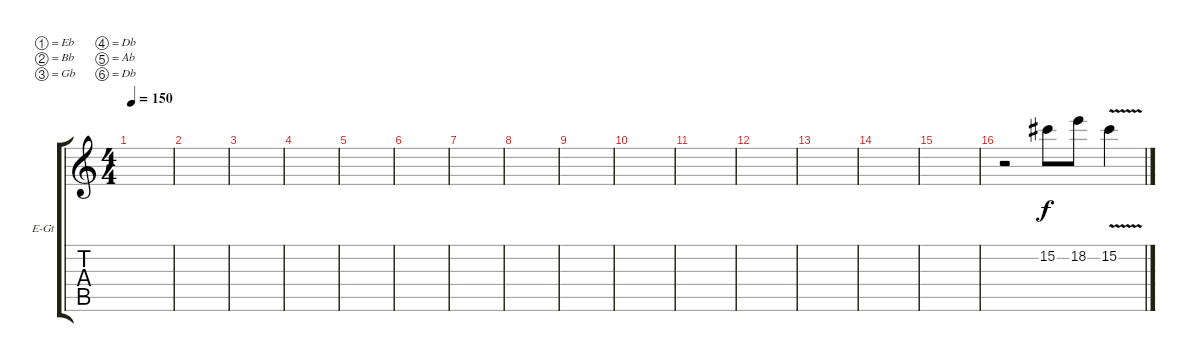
\bracketExtendMode groupsimilarinstruments
\firstSystemTrackNameOrientation horizontal
\otherSystemsTrackNameOrientation horizontal
\track ("Solo Guitar 2" "E-Gt") {instrument distortionguitar}
\staff {score tabs}
\tuning (Eb4 Bb3 Gb3 Db3 Ab2 Db2)
\ts (4 4)
\tempo 150
\clef g2
\ks c
|
|
|
|
|
|
|
|
|
|
|
|
|
|
|
r.2 15.2.8 18.2.8 15.2{v}.4
